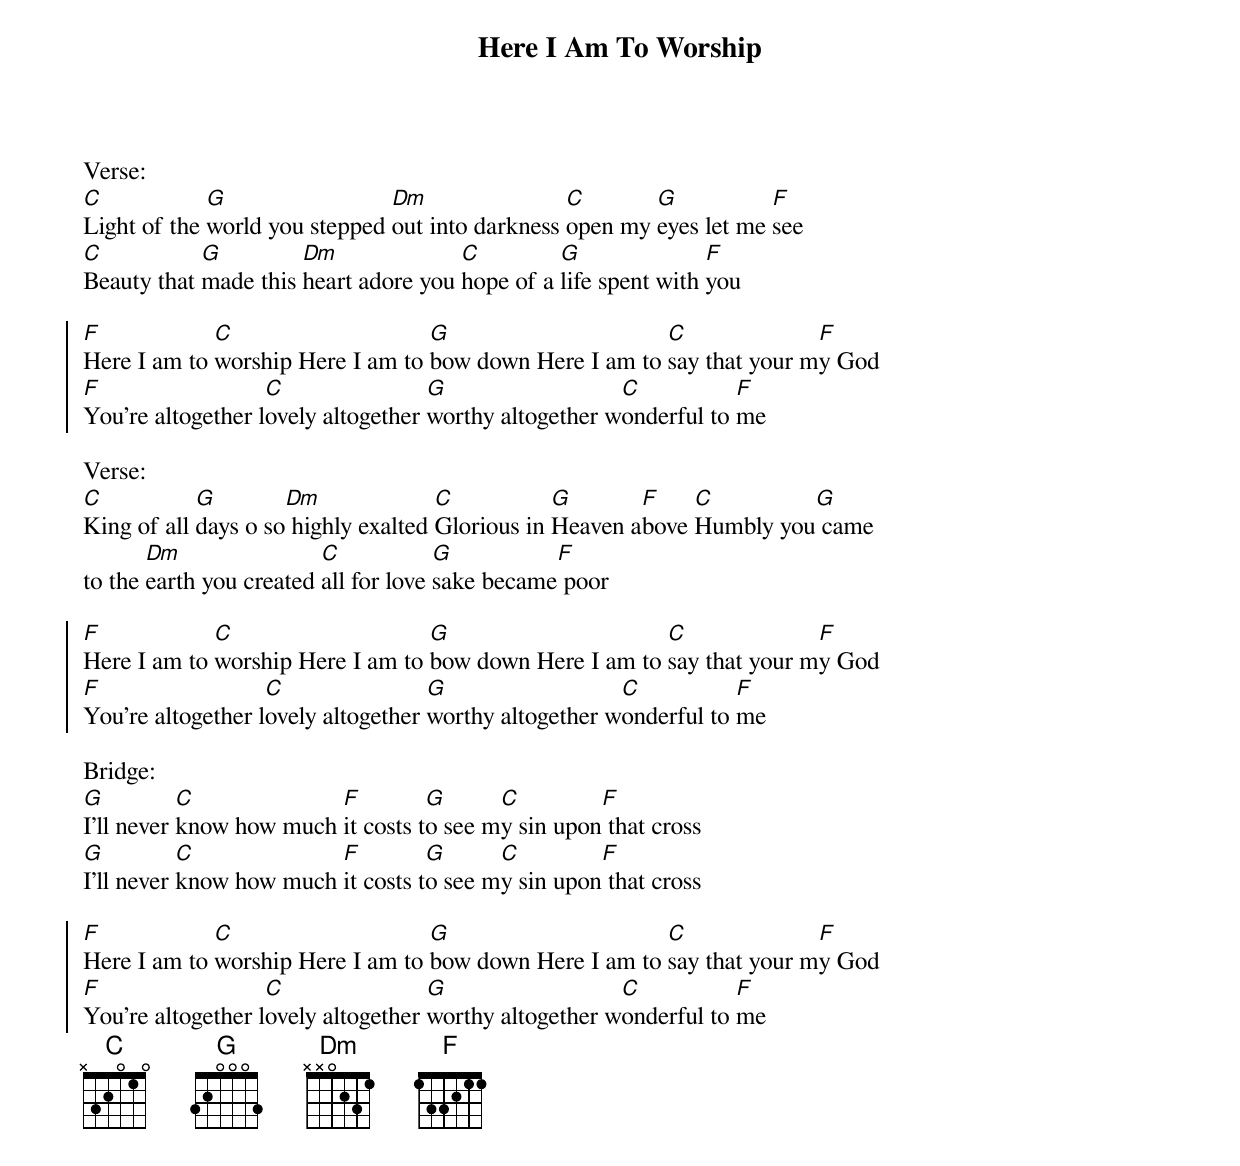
{title: Here I Am To Worship}
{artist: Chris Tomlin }
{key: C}

Verse:
[C]Light of the [G]world you stepped [Dm]out into darkness [C]open my [G]eyes let me [F]see
[C]Beauty that [G]made this [Dm]heart adore you [C]hope of a [G]life spent with [F]you

{soc}
[F]Here I am to [C]worship Here I am to [G]bow down Here I am to [C]say that your m[F]y God
[F]You're altogether l[C]ovely altogether [G]worthy altogether w[C]onderful to [F]me
{eoc}

Verse:
[C]King of all [G]days o so[Dm] highly exalted [C]Glorious in [G]Heaven a[F]bove [C]Humbly you[G] came
to the [Dm]earth you created [C]all for love [G]sake became[F] poor

{soc}
[F]Here I am to [C]worship Here I am to [G]bow down Here I am to [C]say that your m[F]y God
[F]You're altogether l[C]ovely altogether [G]worthy altogether w[C]onderful to [F]me
{eoc}

Bridge:
[G]I'll never [C]know how much [F]it costs t[G]o see m[C]y sin upon[F] that cross
[G]I'll never [C]know how much [F]it costs t[G]o see m[C]y sin upon[F] that cross

{soc}
[F]Here I am to [C]worship Here I am to [G]bow down Here I am to [C]say that your m[F]y God
[F]You're altogether l[C]ovely altogether [G]worthy altogether w[C]onderful to [F]me
{eoc}
